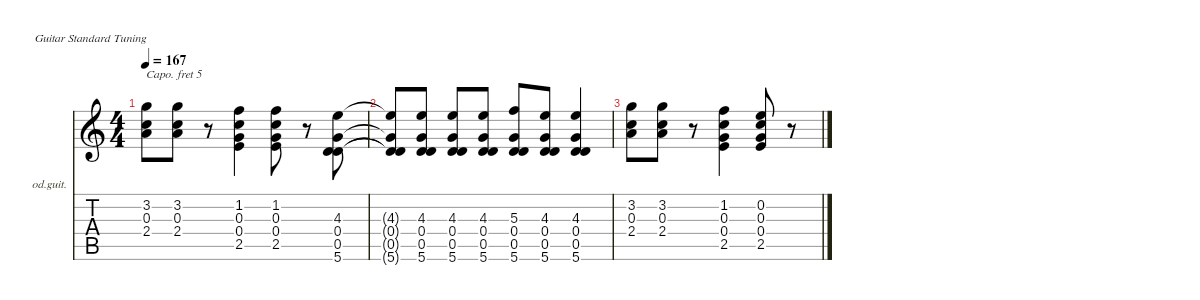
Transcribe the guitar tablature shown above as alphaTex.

\hideDynamics
\bracketExtendMode nobrackets
\firstSystemTrackNameOrientation horizontal
\otherSystemsTrackNameOrientation horizontal
\track ("Backing Gt." "od.guit.") {instrument overdrivenguitar}
\staff {score tabs}
\capo 5
\tuning (E4 B3 G3 D3 A2 E2)
\ts (4 4)
\tempo 167
\clef g2
\ks aminor
(2.4 0.3 3.2).8{dy mf beam Down} (2.4 0.3 3.2).8{beam Down} r.8{beam Down} (2.5 0.4 0.3 1.2).4{beam Down} (2.5 0.4 0.3 1.2).8{beam Down} r.8{beam Down} (5.6 0.5 0.4 4.3).8{beam Up} |
(4.3{t} 0.5{t} 5.6{t} 0.4{t}).8{beam Up} (5.6 0.5 0.4 4.3).8{beam Up} (5.6 0.5 0.4 4.3).8{beam Up} (5.6 0.5 0.4 4.3).8{beam Up} (5.6 0.5 0.4 5.3).8{beam Up} (5.6 0.5 0.4 4.3).8{beam Up} (5.6 0.5 0.4 4.3).4{beam Up} |
(2.4 0.3 3.2).8{beam Down} (2.4 0.3 3.2).8{beam Down} r.8{beam Down} (2.5 0.4 0.3 1.2).4{beam Down} (2.5 0.4 0.3 0.2).8{beam Up} r.8{beam Down}
